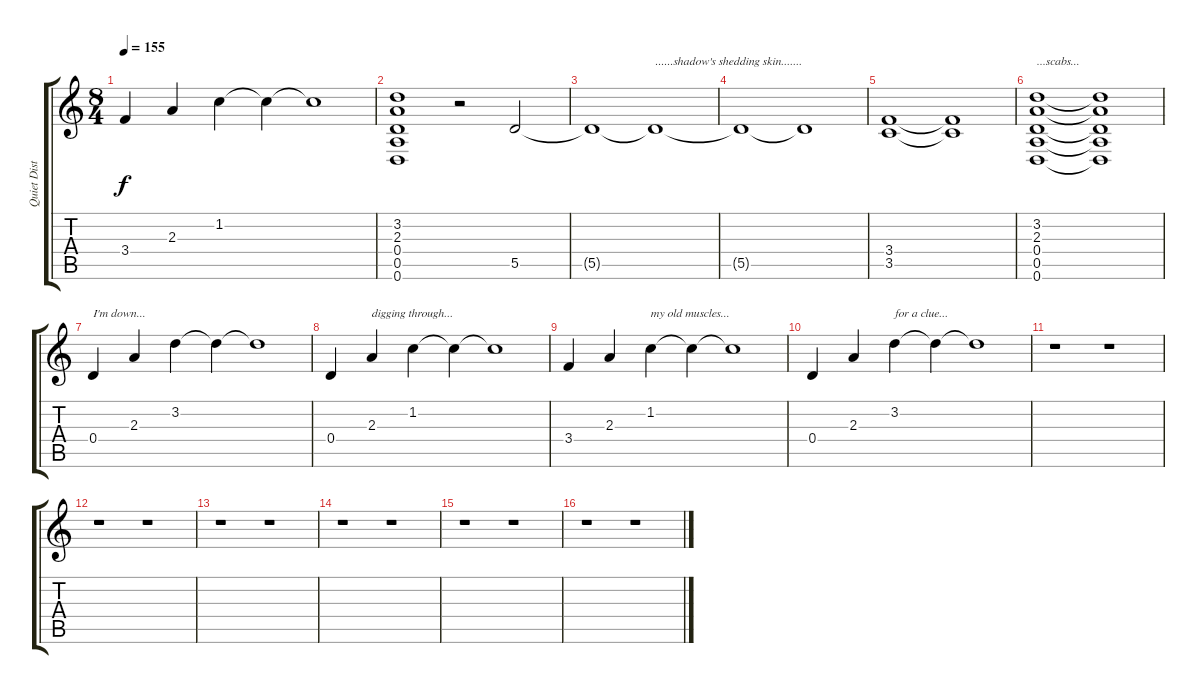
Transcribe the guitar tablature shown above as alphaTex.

\track ("Quiet Distorsion" "Quiet Dist") {instrument distortionguitar}
\staff {score tabs}
\tuning (E4 B3 G3 D3 A2 D2) {hide}
\ts (8 4)
\tempo 155
\clef g2
\ks c
3.4.4{dy f} 2.3.4 1.2.4 1.2{t}.4 1.2{t}.1 |
(3.2 2.3 0.4 0.5 0.6).1 r.2 5.5.2 |
5.5{t}.1 5.5{t}.1{txt "......shadow's shedding skin......."} |
5.5{t}.1 5.5{t}.1 |
(3.4 3.5).1 (3.4{t} 3.5{t}).1 |
(3.2 2.3 0.4 0.5 0.6).1{txt "...scabs..."} (3.2{t} 2.3{t} 0.4{t} 0.5{t} 0.6{t}).1 |
0.4.4{txt "I'm down..."} 2.3.4 3.2.4 3.2{t}.4 3.2{t}.1 |
0.4.4 2.3.4{txt "digging through..."} 1.2.4 1.2{t}.4 1.2{t}.1 |
3.4.4 2.3.4 1.2.4{txt "my old muscles..."} 1.2{t}.4 1.2{t}.1 |
0.4.4 2.3.4 3.2.4{txt "for a clue..."} 3.2{t}.4 3.2{t}.1 |
r.1 r.1 |
r.1 r.1 |
r.1 r.1 |
r.1 r.1 |
r.1 r.1 |
r.1 r.1
